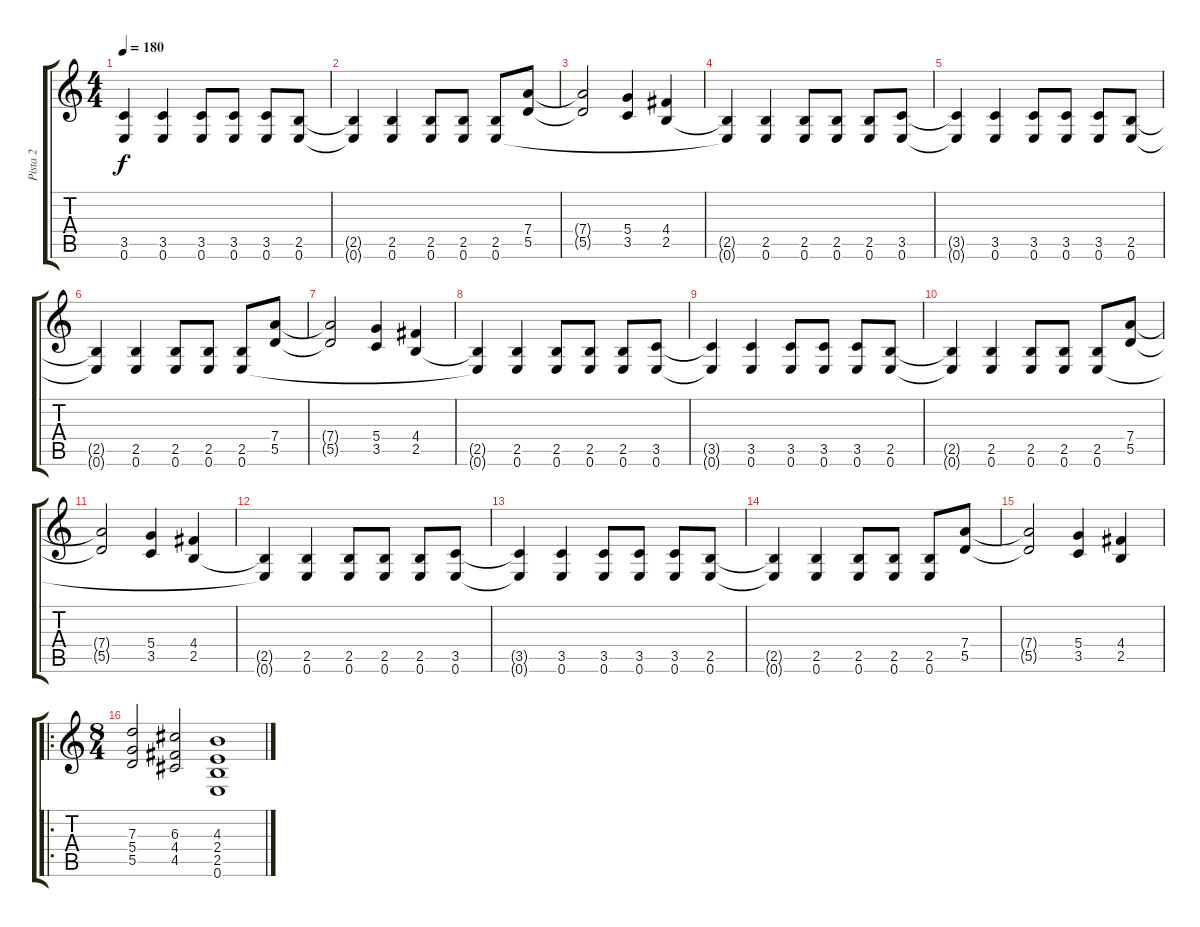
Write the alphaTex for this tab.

\track ("Pista 2" "Pista 2") {instrument distortionguitar}
\staff {score tabs}
\tuning (E4 B3 G3 D3 A2 E2) {hide}
\ts (4 4)
\tempo 180
\clef g2
\ks c
(3.5{t} 0.6{t}).4{dy f} (3.5 0.6).4 (3.5 0.6).8 (3.5 0.6).8 (3.5 0.6).8 (2.5 0.6).8 |
(2.5{t} 0.6{t}).4 (2.5 0.6).4 (2.5 0.6).8 (2.5 0.6).8 (2.5 0.6).8 (7.4 5.5).8 |
(7.4{t} 5.5{t}).2 (5.4 3.5).4 (4.4 2.5).4 |
(2.5{t} 0.6{t}).4 (2.5 0.6).4 (2.5 0.6).8 (2.5 0.6).8 (2.5 0.6).8 (3.5 0.6).8 |
(3.5{t} 0.6{t}).4 (3.5 0.6).4 (3.5 0.6).8 (3.5 0.6).8 (3.5 0.6).8 (2.5 0.6).8 |
(2.5{t} 0.6{t}).4 (2.5 0.6).4 (2.5 0.6).8 (2.5 0.6).8 (2.5 0.6).8 (7.4 5.5).8 |
(7.4{t} 5.5{t}).2 (5.4 3.5).4 (4.4 2.5).4 |
(2.5{t} 0.6{t}).4 (2.5 0.6).4 (2.5 0.6).8 (2.5 0.6).8 (2.5 0.6).8 (3.5 0.6).8 |
(3.5{t} 0.6{t}).4 (3.5 0.6).4 (3.5 0.6).8 (3.5 0.6).8 (3.5 0.6).8 (2.5 0.6).8 |
(2.5{t} 0.6{t}).4 (2.5 0.6).4 (2.5 0.6).8 (2.5 0.6).8 (2.5 0.6).8 (7.4 5.5).8 |
(7.4{t} 5.5{t}).2 (5.4 3.5).4 (4.4 2.5).4 |
(2.5{t} 0.6{t}).4 (2.5 0.6).4 (2.5 0.6).8 (2.5 0.6).8 (2.5 0.6).8 (3.5 0.6).8 |
(3.5{t} 0.6{t}).4 (3.5 0.6).4 (3.5 0.6).8 (3.5 0.6).8 (3.5 0.6).8 (2.5 0.6).8 |
(2.5{t} 0.6{t}).4 (2.5 0.6).4 (2.5 0.6).8 (2.5 0.6).8 (2.5 0.6).8 (7.4 5.5).8 |
(7.4{t} 5.5{t}).2 (5.4 3.5).4 (4.4 2.5).4 |
\ro
\ts (8 4)
(7.3 5.4 5.5).2 (6.3 4.4 4.5).2 (4.3 2.4 2.5 0.6).1
